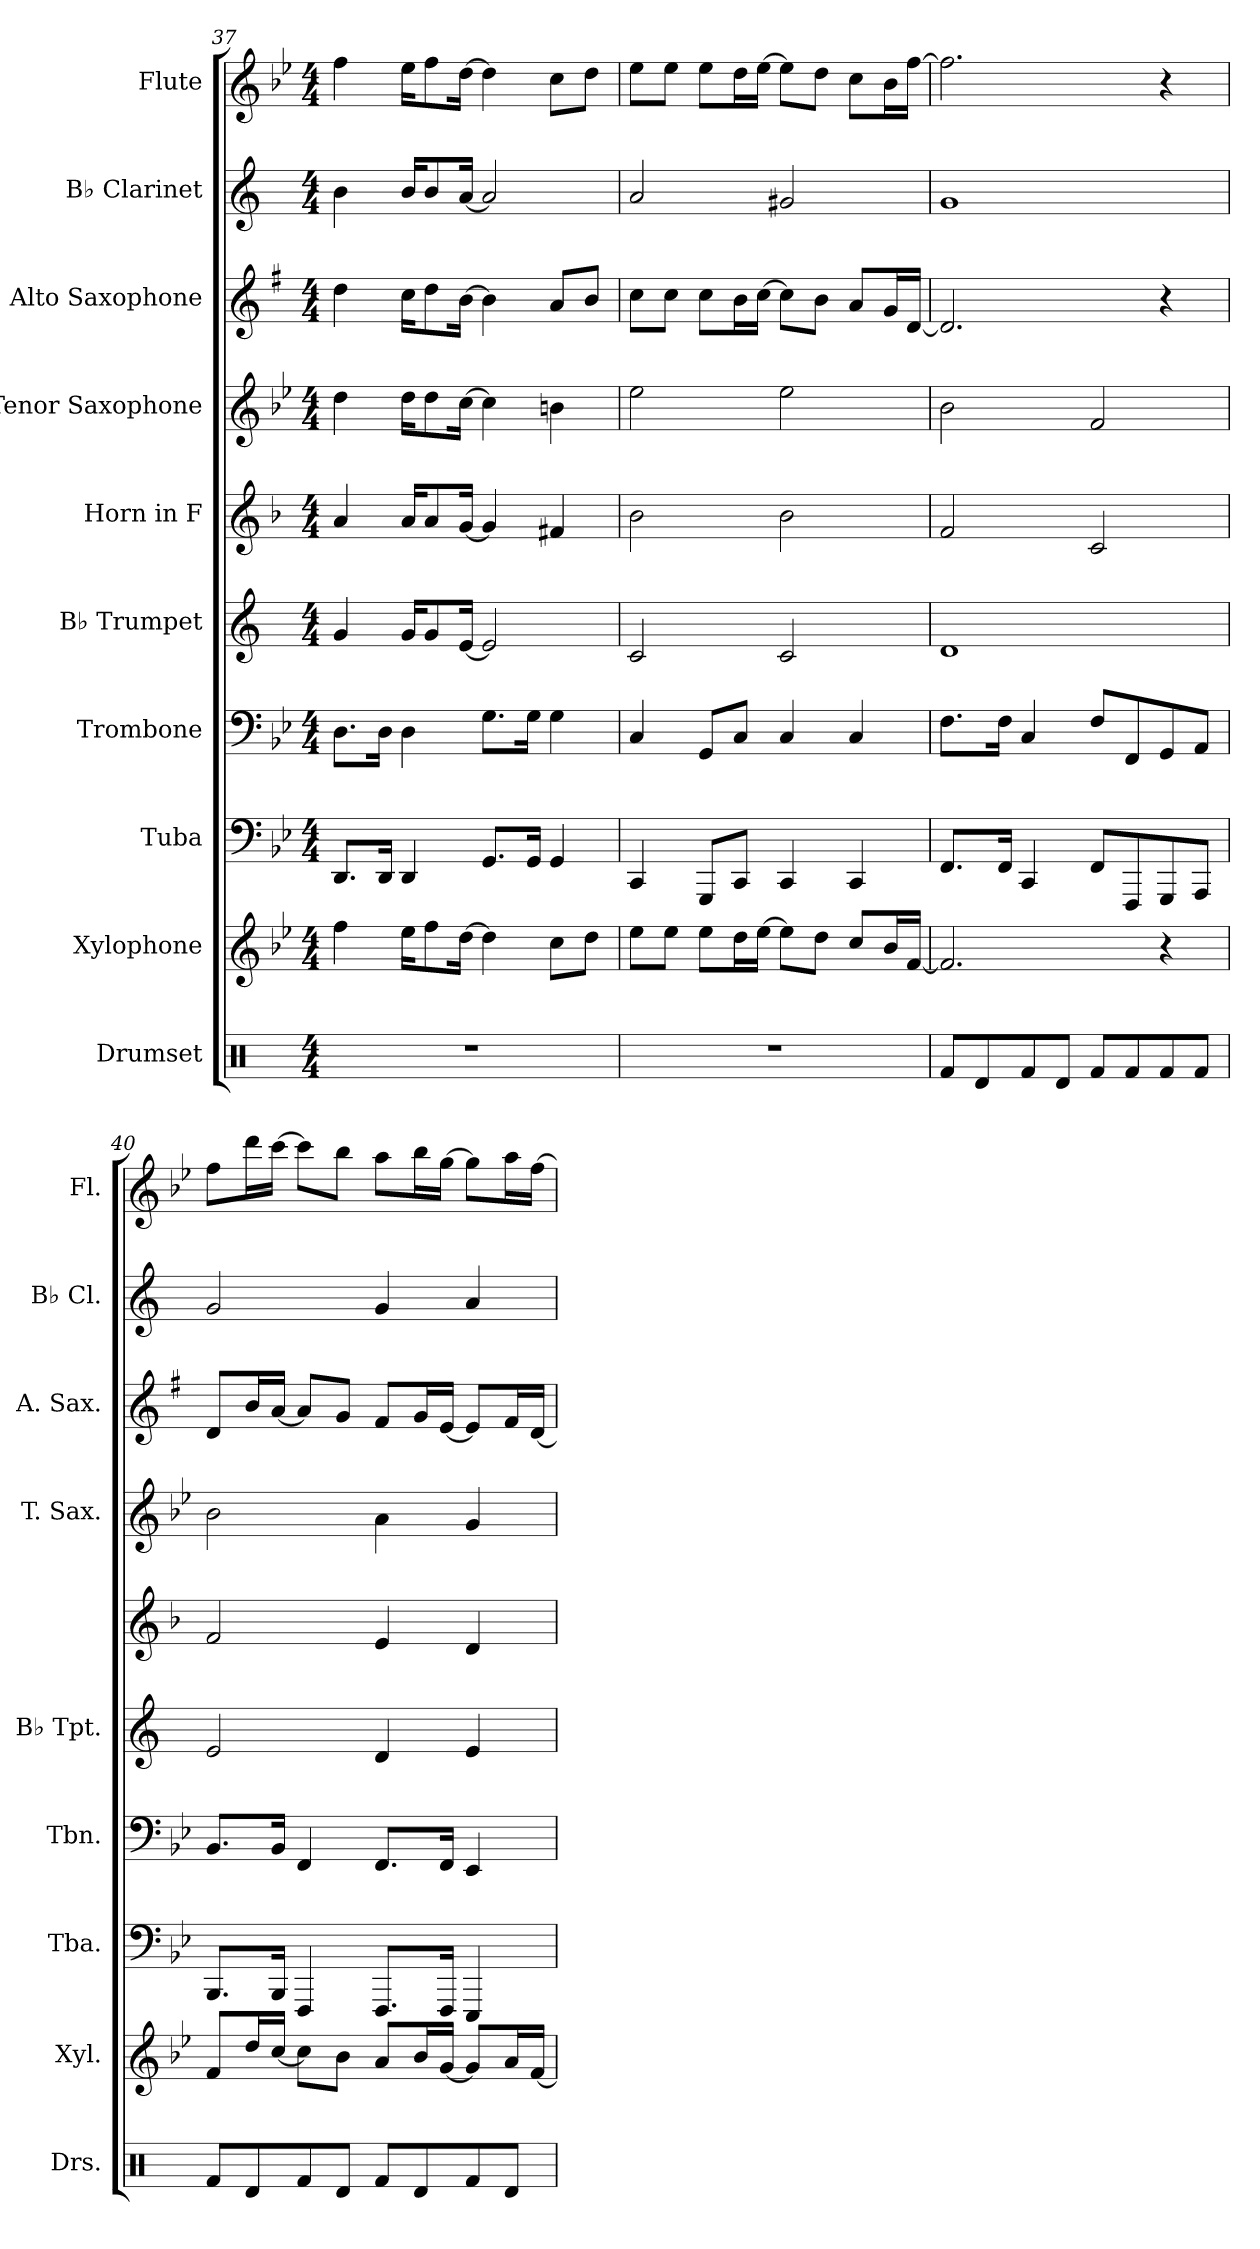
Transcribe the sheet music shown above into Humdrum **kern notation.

**kern	**kern	**kern	**kern	**kern	**kern	**kern	**kern	**kern	**kern
*part10	*part9	*part8	*part7	*part6	*part5	*part4	*part3	*part2	*part1
*staff10	*staff9	*staff8	*staff7	*staff6	*staff5	*staff4	*staff3	*staff2	*staff1
*I"Drumset	*I"Xylophone	*I"Tuba	*I"Trombone	*I"B♭ Trumpet	*I"Horn in F	*I"Tenor Saxophone	*I"Alto Saxophone	*I"B♭ Clarinet	*I"Flute
*I'Drs.	*I'Xyl.	*I'Tba.	*I'Tbn.	*I'B♭ Tpt.	*	*I'T. Sax.	*I'A. Sax.	*I'B♭ Cl.	*I'Fl.
*clefX	*clefG2	*clefF4	*clefF4	*clefG2	*clefG2	*clefG2	*clefG2	*clefG2	*clefG2
*	*ITrd-7c-12	*	*	*ITrd1c2	*ITrd4c7	*ITrd8c14	*ITrd5c9	*ITrd1c2	*
*k[]	*k[b-e-]	*k[b-e-]	*k[b-e-]	*k[b-e-]	*k[b-e-]	*k[b-e-]	*k[b-e-]	*k[b-e-]	*k[b-e-]
*M4/4	*M4/4	*M4/4	*M4/4	*M4/4	*M4/4	*M4/4	*M4/4	*M4/4	*M4/4
=37	=37	=37	=37	=37	=37	=37	=37	=37	=37
1r	4fff\	8.DD/L	8.D\L	4f/	4d/	4d\	4f\	4a\	4ff\
.	.	16DD/Jk	16D\Jk	.	.	.	.	.	.
.	16eee-\KL	4DD/	4D\	16f/KL	16d/KL	16d\KL	16e-\KL	16a/KL	16ee-\KL
.	8fff\	.	.	8f/	8d/	8d\	8f\	8a/	8ff\
.	[16ddd\Jk	.	.	[16d/Jk	[16c/Jk	[16c\Jk	[16d\Jk	[16g/Jk	[16dd\Jk
.	4ddd\]	8.GG/L	8.G\L	2d/]	4c/]	4c\]	4d\]	2g/]	4dd\]
.	.	16GG/Jk	16G\Jk	.	.	.	.	.	.
.	8ccc\L	4GG/	4G\	.	4Bn/	4Bn\	8c/L	.	8cc\L
.	8ddd\J	.	.	.	.	.	8d/J	.	8dd\J
=38	=38	=38	=38	=38	=38	=38	=38	=38	=38
1r	8eee-\L	4CC/	4C/	2B-/	2e-\	2e-\	8e-\L	2g/	8ee-\L
.	8eee-\J	.	.	.	.	.	8e-\J	.	8ee-\J
.	8eee-\L	8GGG/L	8GG/L	.	.	.	8e-\L	.	8ee-\L
.	16ddd\L	8CC/J	8C/J	.	.	.	16d\L	.	16dd\L
.	[16eee-\JJ	.	.	.	.	.	[16e-\JJ	.	[16ee-\JJ
.	8eee-\L]	4CC/	4C/	2B-/	2e-\	2e-\	8e-\L]	2f#X/	8ee-\L]
.	8ddd\J	.	.	.	.	.	8d\J	.	8dd\J
.	8ccc/L	4CC/	4C/	.	.	.	8c/L	.	8cc\L
.	16bb-/L	.	.	.	.	.	16B-/L	.	16b-\L
.	[16ff/JJ	.	.	.	.	.	[16F/JJ	.	[16ff\JJ
=39	=39	=39	=39	=39	=39	=39	=39	=39	=39
8Rf/L	2.ff/]	8.FF/L	8.F\L	1c	2B-/	2B-\	2.F/]	1f	2.ff\]
8Rd/	.	.	.	.	.	.	.	.	.
.	.	16FF/Jk	16F\Jk	.	.	.	.	.	.
8Rf/	.	4CC/	4C/	.	.	.	.	.	.
8Rd/J	.	.	.	.	.	.	.	.	.
8Rf/L	.	8FF/L	8F/L	.	2F/	2F/	.	.	.
8Rf/	.	8FFF/	8FF/	.	.	.	.	.	.
8Rf/	4r	8GGG/	8GG/	.	.	.	4r	.	4r
8Rf/J	.	8AAA/J	8AA/J	.	.	.	.	.	.
=40	=40	=40	=40	=40	=40	=40	=40	=40	=40
8Rf/L	8ff/L	8.BBB-/L	8.BB-/L	2d/	2B-/	2B-\	8F/L	2f/	8ff\L
8Rd/	16ddd/L	.	.	.	.	.	16d/L	.	16ddd\L
.	[16ccc/JJ	16BBB-/Jk	16BB-/Jk	.	.	.	[16c/JJ	.	[16ccc\JJ
8Rf/	8ccc\L]	4FFF/	4FF/	.	.	.	8c/L]	.	8ccc\L]
8Rd/J	8bb-\J	.	.	.	.	.	8B-/J	.	8bb-\J
8Rf/L	8aa/L	8.FFF/L	8.FF/L	4c/	4A/	4A\	8A/L	4f/	8aa\L
8Rd/	16bb-/L	.	.	.	.	.	16B-/L	.	16bb-\L
.	[16gg/JJ	16FFF/Jk	16FF/Jk	.	.	.	[16G/JJ	.	[16gg\JJ
8Rf/	8gg/L]	4EEE-/	4EE-/	4d/	4G/	4G/	8G/L]	4g/	8gg\L]
8Rd/J	16aa/L	.	.	.	.	.	16A/L	.	16aa\L
.	[16ff/JJ	.	.	.	.	.	[16F/JJ	.	[16ff\JJ
=	=	=	=	=	=	=	=	=	=
*-	*-	*-	*-	*-	*-	*-	*-	*-	*-
